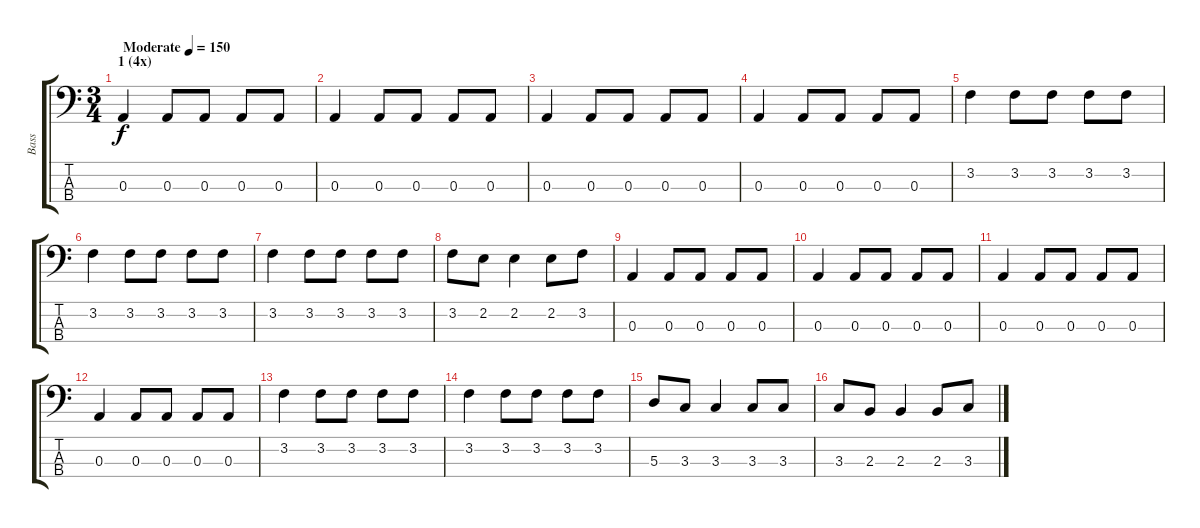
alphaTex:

\track ("Bass" "Bass") {instrument electricbasspick}
\staff {score tabs}
\tuning (G2 D2 A1 E1) {hide}
\ts (3 4)
\section ("" "1 (4x)")
\tempo (150 "Moderate")
\clef f4
\ks c
0.3.4{dy f instrument electricbasspick} 0.3.8 0.3.8 0.3.8 0.3.8 |
0.3.4 0.3.8 0.3.8 0.3.8 0.3.8 |
0.3.4 0.3.8 0.3.8 0.3.8 0.3.8 |
0.3.4 0.3.8 0.3.8 0.3.8 0.3.8 |
3.2.4 3.2.8 3.2.8 3.2.8 3.2.8 |
3.2.4 3.2.8 3.2.8 3.2.8 3.2.8 |
3.2.4 3.2.8 3.2.8 3.2.8 3.2.8 |
3.2.8 2.2.8 2.2.4 2.2.8 3.2.8 |
0.3.4 0.3.8 0.3.8 0.3.8 0.3.8 |
0.3.4 0.3.8 0.3.8 0.3.8 0.3.8 |
0.3.4 0.3.8 0.3.8 0.3.8 0.3.8 |
0.3.4 0.3.8 0.3.8 0.3.8 0.3.8 |
3.2.4 3.2.8 3.2.8 3.2.8 3.2.8 |
3.2.4 3.2.8 3.2.8 3.2.8 3.2.8 |
5.3.8 3.3.8 3.3.4 3.3.8 3.3.8 |
3.3.8 2.3.8 2.3.4 2.3.8 3.3.8
